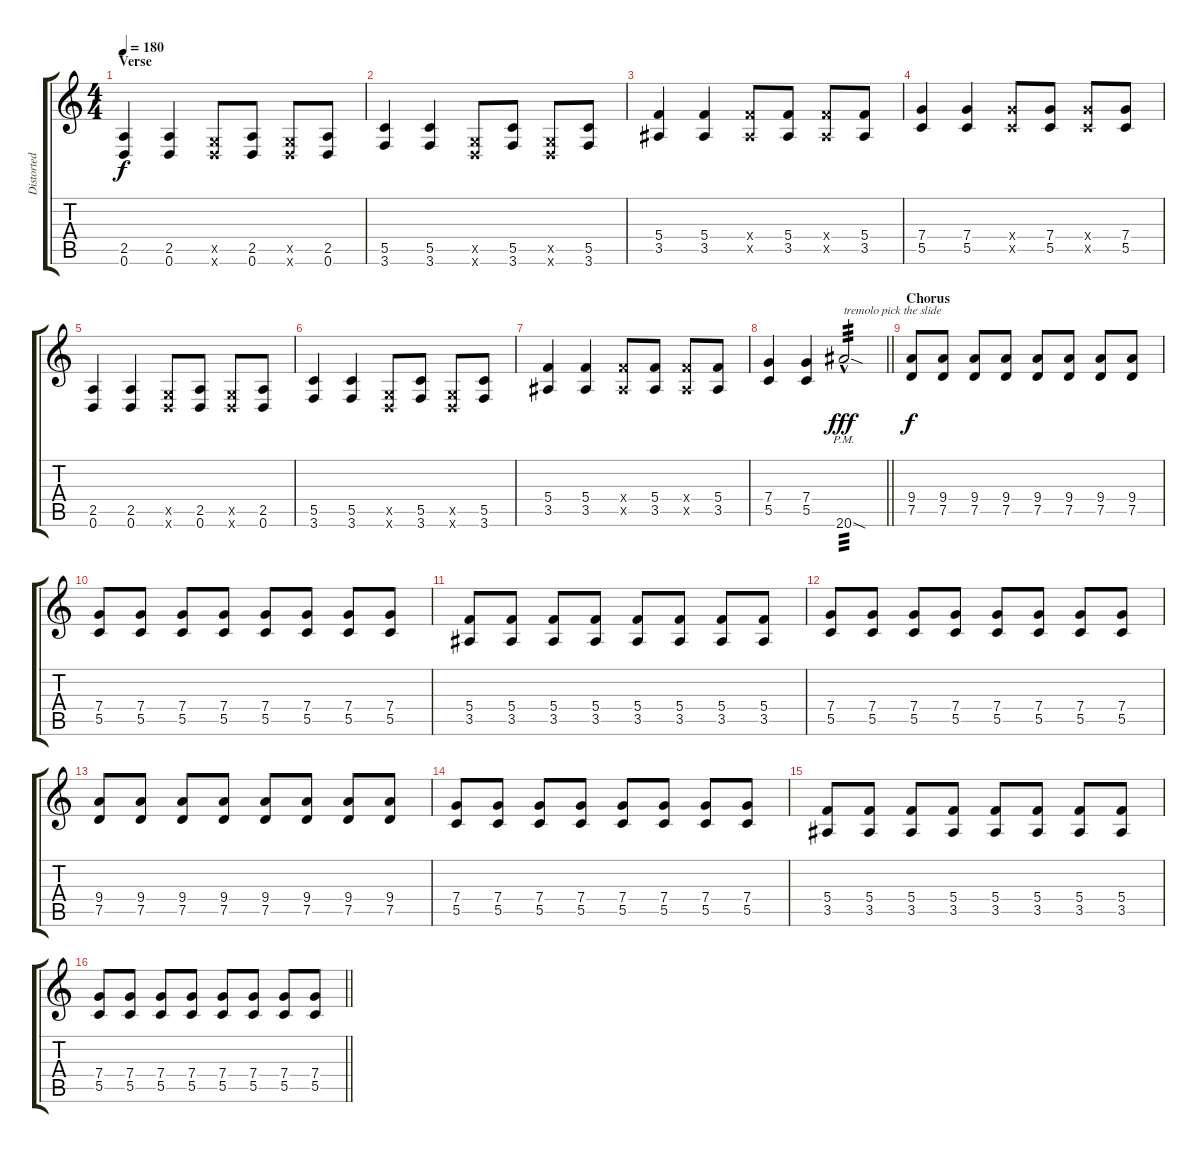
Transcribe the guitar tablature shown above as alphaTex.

\track ("Distorted I" "Distorted ") {instrument distortionguitar}
\staff {score tabs}
\tuning (D4 A3 F3 C3 G2 D2) {hide}
\ts (4 4)
\section ("" "Verse")
\tempo 180
\clef g2
\ks c
(2.5 0.6).4{dy f} (2.5 0.6).4 (0.5{x} 0.6{x}).8 (2.5 0.6).8 (0.5{x} 0.6{x}).8 (2.5 0.6).8 |
(5.5 3.6).4 (5.5 3.6).4 (0.5{x} 0.6{x}).8 (5.5 3.6).8 (0.5{x} 0.6{x}).8 (5.5 3.6).8 |
(5.4 3.5).4 (5.4 3.5).4 (5.4{x} 3.5{x}).8 (5.4 3.5).8 (5.4{x} 3.5{x}).8 (5.4 3.5).8 |
(7.4 5.5).4 (7.4 5.5).4 (7.4{x} 5.5{x}).8 (7.4 5.5).8 (7.4{x} 5.5{x}).8 (7.4 5.5).8 |
(2.5 0.6).4 (2.5 0.6).4 (0.5{x} 0.6{x}).8 (2.5 0.6).8 (0.5{x} 0.6{x}).8 (2.5 0.6).8 |
(5.5 3.6).4 (5.5 3.6).4 (0.5{x} 0.6{x}).8 (5.5 3.6).8 (0.5{x} 0.6{x}).8 (5.5 3.6).8 |
(5.4 3.5).4 (5.4 3.5).4 (5.4{x} 3.5{x}).8 (5.4 3.5).8 (5.4{x} 3.5{x}).8 (5.4 3.5).8 |
\barLineRight lightlight
(7.4 5.5).4 (7.4 5.5).4 20.6{sod hac pm}.2{txt "tremolo pick the slide" tp 3 dy fff} |
\section ("" "Chorus")
(9.4 7.5).8{dy f} (9.4 7.5).8 (9.4 7.5).8 (9.4 7.5).8 (9.4 7.5).8 (9.4 7.5).8 (9.4 7.5).8 (9.4 7.5).8 |
(7.4 5.5).8 (7.4 5.5).8 (7.4 5.5).8 (7.4 5.5).8 (7.4 5.5).8 (7.4 5.5).8 (7.4 5.5).8 (7.4 5.5).8 |
(5.4 3.5).8 (5.4 3.5).8 (5.4 3.5).8 (5.4 3.5).8 (5.4 3.5).8 (5.4 3.5).8 (5.4 3.5).8 (5.4 3.5).8 |
(7.4 5.5).8 (7.4 5.5).8 (7.4 5.5).8 (7.4 5.5).8 (7.4 5.5).8 (7.4 5.5).8 (7.4 5.5).8 (7.4 5.5).8 |
(9.4 7.5).8 (9.4 7.5).8 (9.4 7.5).8 (9.4 7.5).8 (9.4 7.5).8 (9.4 7.5).8 (9.4 7.5).8 (9.4 7.5).8 |
(7.4 5.5).8 (7.4 5.5).8 (7.4 5.5).8 (7.4 5.5).8 (7.4 5.5).8 (7.4 5.5).8 (7.4 5.5).8 (7.4 5.5).8 |
(5.4 3.5).8 (5.4 3.5).8 (5.4 3.5).8 (5.4 3.5).8 (5.4 3.5).8 (5.4 3.5).8 (5.4 3.5).8 (5.4 3.5).8 |
\barLineRight lightlight
(7.4 5.5).8 (7.4 5.5).8 (7.4 5.5).8 (7.4 5.5).8 (7.4 5.5).8 (7.4 5.5).8 (7.4 5.5).8 (7.4 5.5).8
